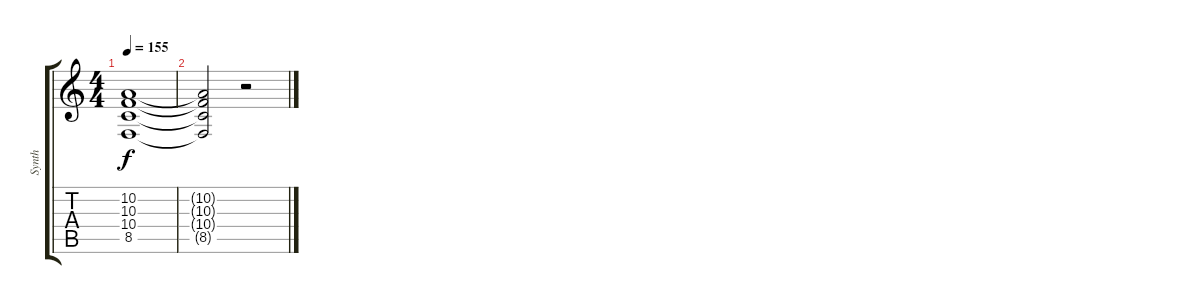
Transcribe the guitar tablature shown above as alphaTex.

\track ("Synth" "Synth") {instrument stringensemble1}
\staff {score tabs}
\tuning (E4 B3 G3 D3 A2 E2) {hide}
\ts (4 4)
\tempo 155
\clef g2
\ks c
(10.2 10.3 10.4 8.5).1{dy f instrument stringensemble1} |
(10.2{t} 10.3{t} 10.4{t} 8.5{t}).2 r.2
